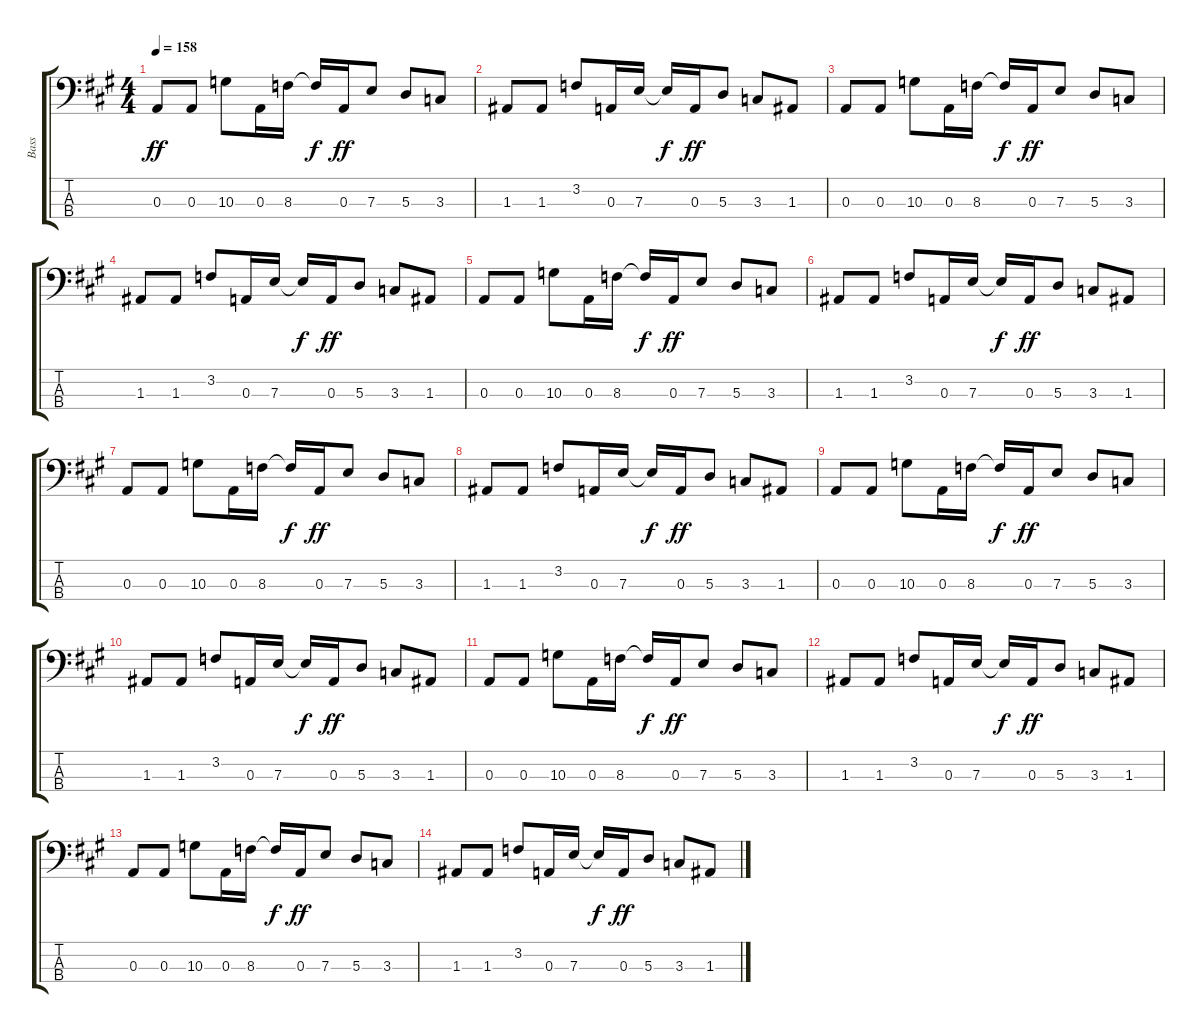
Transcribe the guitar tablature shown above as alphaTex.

\track ("Bass" "Bass") {instrument electricbasspick}
\staff {score tabs}
\tuning (G2 D2 A1 E1) {hide}
\ts (4 4)
\tempo 158
\clef f4
\ks a
0.3.8{dy ff} 0.3.8 10.3.8 0.3.16 8.3.16 8.3{t}.16{dy f} 0.3.16{dy ff} 7.3.8 5.3.8 3.3.8 |
1.3.8 1.3.8 3.2.8 0.3.16 7.3.16 7.3{t}.16{dy f} 0.3.16{dy ff} 5.3.8 3.3.8 1.3.8 |
0.3.8 0.3.8 10.3.8 0.3.16 8.3.16 8.3{t}.16{dy f} 0.3.16{dy ff} 7.3.8 5.3.8 3.3.8 |
1.3.8 1.3.8 3.2.8 0.3.16 7.3.16 7.3{t}.16{dy f} 0.3.16{dy ff} 5.3.8 3.3.8 1.3.8 |
0.3.8 0.3.8 10.3.8 0.3.16 8.3.16 8.3{t}.16{dy f} 0.3.16{dy ff} 7.3.8 5.3.8 3.3.8 |
1.3.8 1.3.8 3.2.8 0.3.16 7.3.16 7.3{t}.16{dy f} 0.3.16{dy ff} 5.3.8 3.3.8 1.3.8 |
0.3.8 0.3.8 10.3.8 0.3.16 8.3.16 8.3{t}.16{dy f} 0.3.16{dy ff} 7.3.8 5.3.8 3.3.8 |
1.3.8 1.3.8 3.2.8 0.3.16 7.3.16 7.3{t}.16{dy f} 0.3.16{dy ff} 5.3.8 3.3.8 1.3.8 |
0.3.8 0.3.8 10.3.8 0.3.16 8.3.16 8.3{t}.16{dy f} 0.3.16{dy ff} 7.3.8 5.3.8 3.3.8 |
1.3.8 1.3.8 3.2.8 0.3.16 7.3.16 7.3{t}.16{dy f} 0.3.16{dy ff} 5.3.8 3.3.8 1.3.8 |
0.3.8 0.3.8 10.3.8 0.3.16 8.3.16 8.3{t}.16{dy f} 0.3.16{dy ff} 7.3.8 5.3.8 3.3.8 |
1.3.8 1.3.8 3.2.8 0.3.16 7.3.16 7.3{t}.16{dy f} 0.3.16{dy ff} 5.3.8 3.3.8 1.3.8 |
0.3.8 0.3.8 10.3.8 0.3.16 8.3.16 8.3{t}.16{dy f} 0.3.16{dy ff} 7.3.8 5.3.8 3.3.8 |
1.3.8 1.3.8 3.2.8 0.3.16 7.3.16 7.3{t}.16{dy f} 0.3.16{dy ff} 5.3.8 3.3.8 1.3.8
